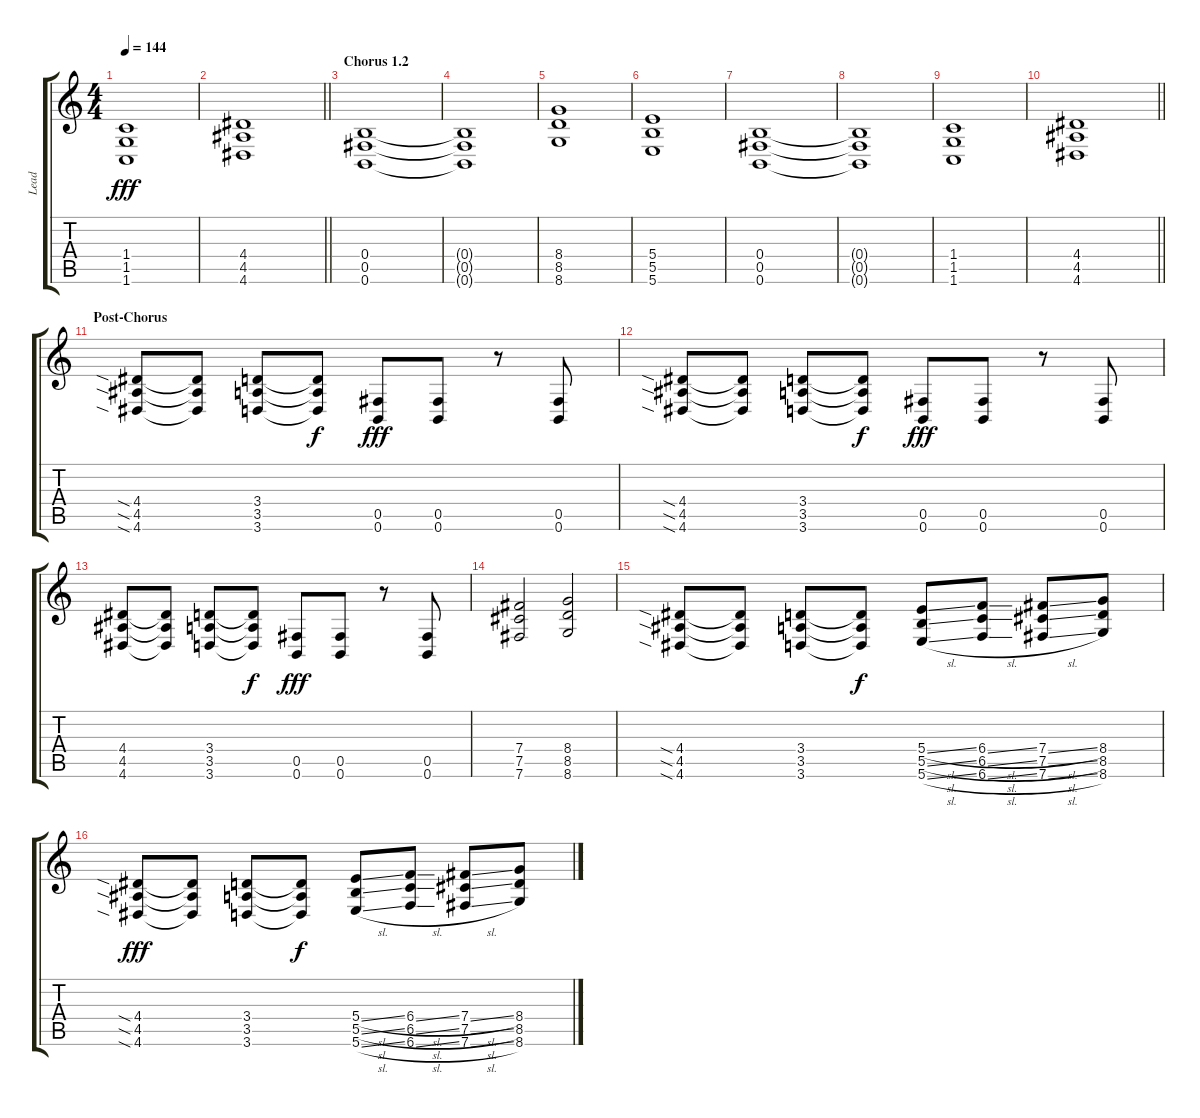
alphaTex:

\track ("Lead" "Lead") {instrument overdrivenguitar}
\staff {score tabs}
\tuning (Db4 Ab3 E3 B2 Gb2 B1) {hide}
\ts (4 4)
\tempo 144
\clef g2
\ks c
(1.4 1.5 1.6).1{dy fff} |
\barLineRight lightlight
(4.4 4.5 4.6).1 |
\section ("" "Chorus 1.2")
(0.4 0.5 0.6).1 |
(0.4{t} 0.5{t} 0.6{t}).1 |
(8.4 8.5 8.6).1 |
(5.4 5.5 5.6).1 |
(0.4 0.5 0.6).1 |
(0.4{t} 0.5{t} 0.6{t}).1 |
(1.4 1.5 1.6).1 |
\barLineRight lightlight
(4.4 4.5 4.6).1 |
\section ("" "Post-Chorus")
(4.4{sia} 4.5{sia} 4.6{sia}).8 (4.4{t} 4.5{t} 4.6{t}).8 (3.4 3.5 3.6).8 (3.4{t} 3.5{t} 3.6{t}).8{dy f} (0.5 0.6).8{dy fff} (0.5 0.6).8 r.8 (0.5 0.6).8 |
(4.4{sia} 4.5{sia} 4.6{sia}).8 (4.4{t} 4.5{t} 4.6{t}).8 (3.4 3.5 3.6).8 (3.4{t} 3.5{t} 3.6{t}).8{dy f} (0.5 0.6).8{dy fff} (0.5 0.6).8 r.8 (0.5 0.6).8 |
(4.4 4.5 4.6).8 (4.4{t} 4.5{t} 4.6{t}).8 (3.4 3.5 3.6).8 (3.4{t} 3.5{t} 3.6{t}).8{dy f} (0.5 0.6).8{dy fff} (0.5 0.6).8 r.8 (0.5 0.6).8 |
(7.4 7.5 7.6).2 (8.4 8.5 8.6).2 |
(4.4{sia} 4.5{sia} 4.6{sia}).8 (4.4{t} 4.5{t} 4.6{t}).8 (3.4 3.5 3.6).8 (3.4{t} 3.5{t} 3.6{t}).8{dy f} (5.4{sl} 5.5{sl} 5.6{sl}).8 (6.4{sl} 6.5{sl} 6.6{sl}).8 (7.4{sl} 7.5{sl} 7.6{sl}).8 (8.4 8.5 8.6).8 |
(4.4{sia} 4.5{sia} 4.6{sia}).8{dy fff} (4.4{t} 4.5{t} 4.6{t}).8 (3.4 3.5 3.6).8 (3.4{t} 3.5{t} 3.6{t}).8{dy f} (5.4{sl} 5.5{sl} 5.6{sl}).8 (6.4{sl} 6.5{sl} 6.6{sl}).8 (7.4{sl} 7.5{sl} 7.6{sl}).8 (8.4 8.5 8.6).8
